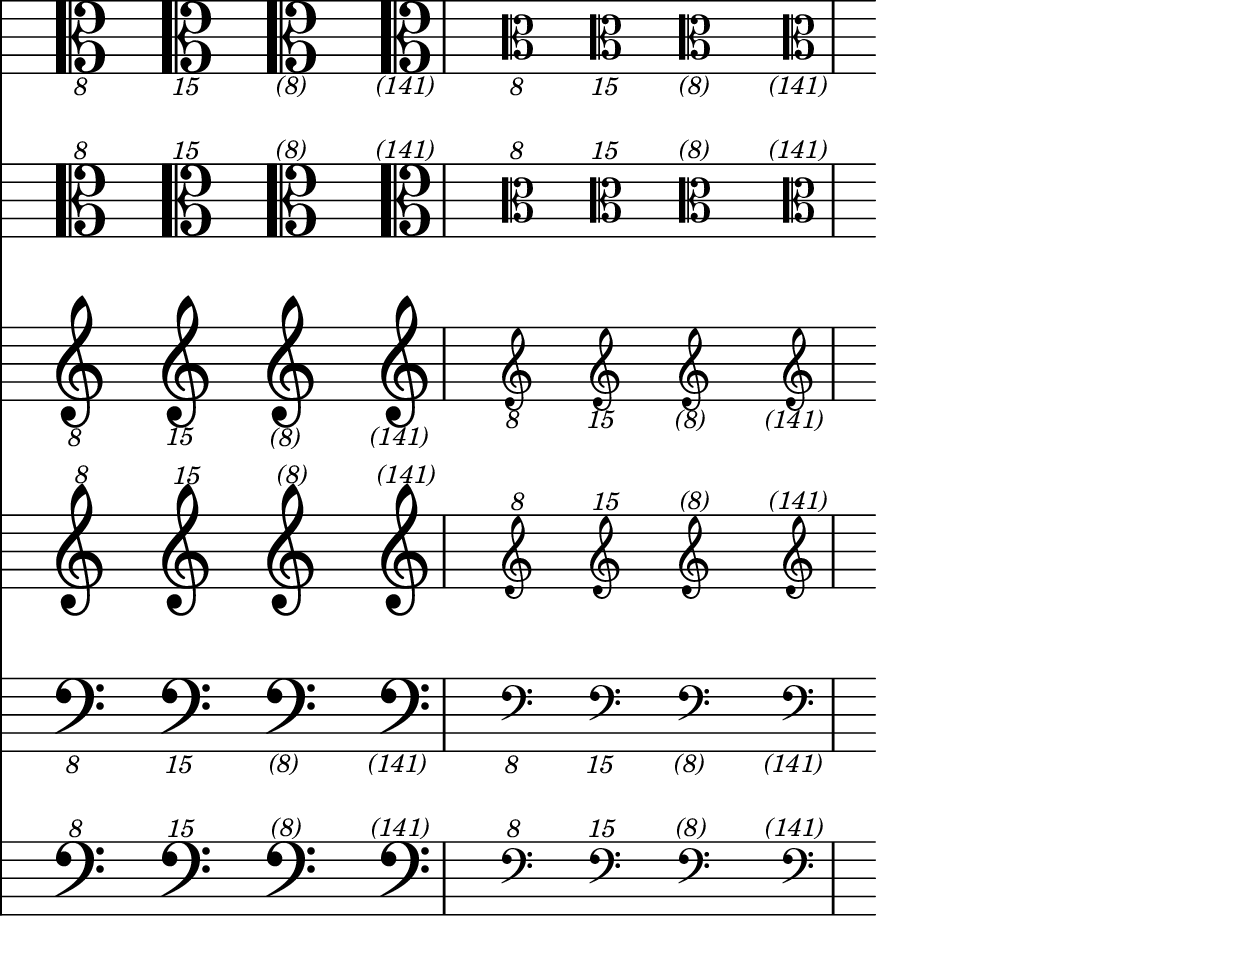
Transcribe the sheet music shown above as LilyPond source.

%% Generated by lilypond-book
%% Options: [exampleindent=10.16\mm,indent=0\mm,line-width=160\mm,paper-height=845.047\pt,paper-width=597.508\pt,papersize='(cons (* 597.508 pt) (* 845.047 pt))]
\include "lilypond-book-preamble.ly"


% ****************************************************************
% Start cut-&-pastable-section
% ****************************************************************

#(ly:set-option 'eps-box-padding 3.000000)



\paper {
  #(set-paper-size '(cons (* 597.508 pt) (* 845.047 pt)))
  indent = 0\mm
  line-width = 160\mm
  % offset the left padding, also add 1mm as lilypond creates cropped
  % images with a little space on the right
  line-width = #(- line-width (* mm  3.000000) (* mm 1))
}

\layout {
  
}




% ****************************************************************
% ly snippet:
% ****************************************************************
\sourcefilename "/lilypond-2.27.0/input/regression/clef-transposition-placement.ly"
\sourcefileline 0
\version "2.19.22"

\header {

  texidoc="Transposition symbols should be correctly positioned
close to the parent clef.  Horizontal alignment is fine-tuned
for standard C, G and F clefs: for example, downwards transposition
of a G clef should be centered exactly under the middle of clef hook.
For clefs that don't have fine-tuned alignment the transposition
number should be centered."

}

% use huge staff-size to see the tiny differencies better.
#(set-global-staff-size 35)

clefVariations =
#(define-music-function (type)(string?)
   #{
     \once \omit Staff.Clef s4
     \override Staff.Clef.full-size-change = ##t
     \clef #(string-append type "8") s4
     \clef #(string-append type "15") s4
     \clef #(string-append type "(8)") s4
     \clef #(string-append type "(141)") s4
     % change clefs are omitted - too similar to regular ones
     \cueClef #(string-append type "8") s4
     \cueClef #(string-append type "15") s4
     \cueClef #(string-append type "(8)") s4
     \cueClef #(string-append type "(141)") s4
   #})

\markup "Even the smallest positioning changes may indicate a problem!"
\score {
  <<
    \new Staff { \clefVariations "C_" }
    \new Staff { \clefVariations "C^" }
    \new Staff { \clefVariations "G_" }
    \new Staff { \clefVariations "G^" }
    \new Staff { \clefVariations "F_" }
    \new Staff { \clefVariations "F^" }
  >>
}

\layout {
  \context {
    \Staff
    \remove Time_signature_engraver
  }
}


% ****************************************************************
% end ly snippet
% ****************************************************************
